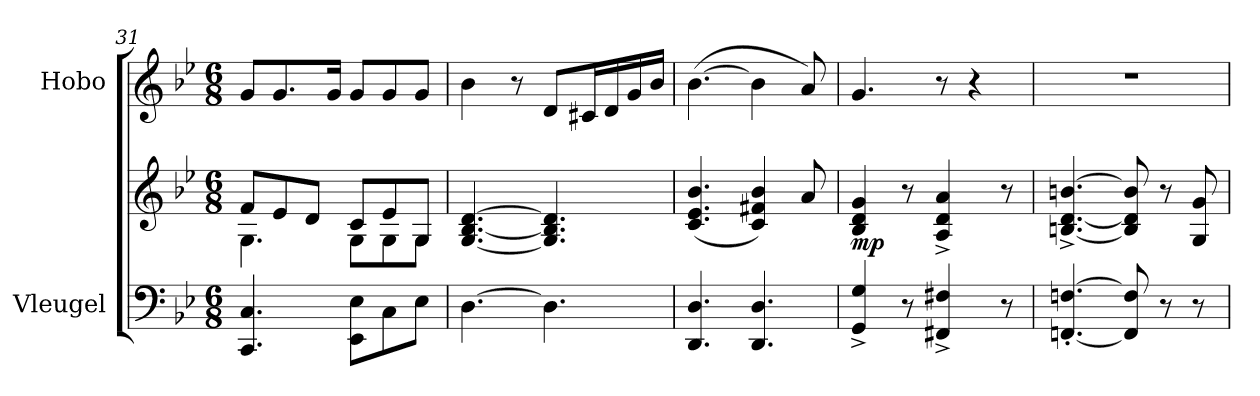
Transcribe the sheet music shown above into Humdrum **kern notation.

**kern	**kern	**dynam	**kern
*part2	*part2	*part2	*part1
*staff3	*staff2	*staff2/3	*staff1
*I"Vleugel	*	*	*I"Hobo
*	*	*	*I'H.
*clefF4	*clefG2	*	*clefG2
*k[b-e-]	*k[b-e-]	*	*k[b-e-]
*M6/8	*M6/8	*	*M6/8
=31	=31	=31	=31
*	*^	*	*
4.CC/ 4.C/	8f/L	4.G\	.	8g/L
.	8e-/	.	.	8.g/
.	8d/J	.	.	.
.	.	.	.	16g/Jk
8EE-\ 8E-\L	8c/L	8G\L	.	8g/L
8C\	8e-/	8G\	.	8g/
8E-\J	8G/J	8G\J	.	8g/J
*	*v	*v	*	*
!!LO:LB:g=z
=32	=32	=32	=32
[4.D\	[4.G/ [4.B-/ [4.d/	.	4b-\
.	.	.	8r
4.D\]	4.G/] 4.B-/] 4.d/]	.	8d/L
.	.	.	16c#X/L
.	.	.	16d/
.	.	.	16g/
.	.	.	16b-/JJ
=33	=33	=33	=33
4.DD/ 4.D/	(4.c/ 4.e-/ 4.b-/	.	([4.b-\
4.DD/ 4.D/	4c/ 4f#X/ 4b-/)	.	4b-\]
.	8a/	.	8a/)
=34	=34	=34	=34
!	!	!LO:DY:b	!
4GG/^ 4G/^	4B-/ 4d/ 4g/	mp	4.g/
8r	8r	.	.
4FF#X/^ 4F#X/^	4A/^ 4d/^ 4a/^	.	8r
.	.	.	4r
8r	8r	.	.
=35	=35	=35	=35
[4.FFn/' [4.Fn/'	[4.Bn/^ [4.d/^ [4.bn/^	.	2.r
8FF/] 8F/]	8B/] 8d/] 8b/]	.	.
8r	8r	.	.
8r	8G/ 8g/	.	.
=	=	=	=
*-	*-	*-	*-
